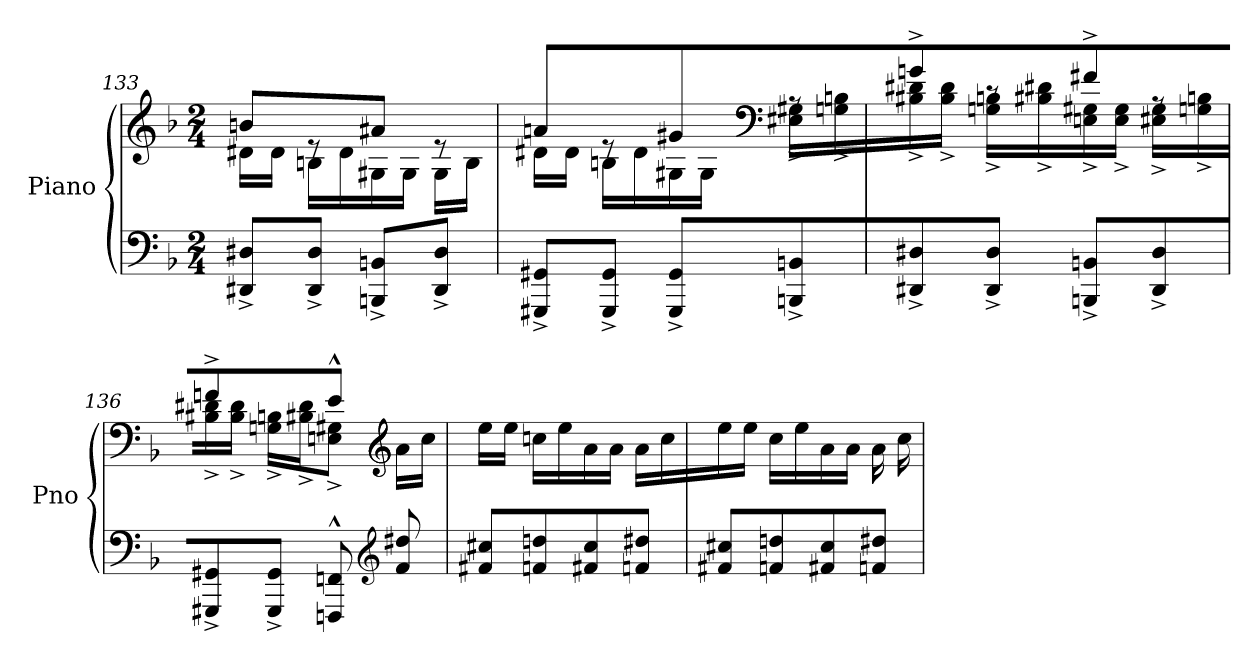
**kern	**kern	**dynam
*part1	*part1	*part1
*staff2	*staff1	*staff1/2
*I"Piano	*	*
*I'Pno	*	*
*clefF4	*clefG2	*
*k[b-]	*k[b-]	*
*M2/4	*M2/4	*
=133	=133	=133
*	*^	*
8DD#X/^ 8D#X/^	16d#X\	8bn/L	.
.	16d#\JJ	.	.
8DD#/^ 8D#/^J	16Bn\LL	8re	.
.	16d#\	.	.
8BBBn/^ 8BBn/^L	16G#X\	8a#X/J	.
.	16G#\JJ	.	.
8DD#/^ 8D#/^J	16G#\LL	8re	.
.	16B\JJ	.	.
!!LO:LB:g=z	!!
=134	=134	=134	=134
8GGG#X/^ 8GG#X/^L	8an/L	16d#X\LL	.
.	.	16d#\JJ	.
8GGG#/^ 8GG#/^J	8re	16Bn\LL	.
.	.	16d#\	.
8GGG#/^ 8GG#/^L	8g#X/	16G#X\	.
.	.	16G#\JJ	.
*	*clefF4	*	*
8BBBn/^ 8BBn/^	8rA	16E#X\^ 16G#X\^LL	.
.	.	16Gn\^ 16Bn\^	.
=135	=135	=135	=135
8DD#X/^ 8D#X/^	8gn^/	16B#X\^ 16d#X\^	.
.	.	16B#\^ 16d#\^JJ	.
8DD#/^ 8D#/^J	8rc	16Gn\^ 16Bn\^LL	.
.	.	16B#X\^ 16d#X\^	.
8BBBn/^ 8BBn/^L	8f#X^/	16En\^ 16G#X\^	.
.	.	16E\^ 16G#\^JJ	.
8DD#/^ 8D#/^	8rA	16E#X\^ 16G#\^LL	.
.	.	16Gn\^ 16Bn\^	.
=136	=136	=136	=136
8GGG#X/^ 8GG#X/^	8fn^/	16B#X\^ 16d#X\^	.
.	.	16B#\^ 16d#\^JJ	.
8GGG#/^ 8GG#/^J	8rA	16Gn\^ 16Bn\^LL	.
.	.	16B#X\^ 16d#\^J	.
!	!	!	!LO:DY:b
8FFFn/^^ 8FFn/^^	8e^^/J	8En\^ 8G#X\^J	other-dynamics
*clefG2	*clefG2	*	*
8f/ 8dd#X/	16a\LL	8ryy	.
.	16cc\JJ	.	.
*	*v	*v	*
!!LO:PB:g=z
=137	=137	=137
8f#X/ 8cc#X/L	16ee\LL	.
.	16ee\JJ	.
8fn/ 8ddn/	16ccn\LL	.
.	16ee\	.
8f#X/ 8cc#/	16a\	.
.	16a\JJ	.
8fn/ 8dd#X/J	16a\LL	.
.	16cc\	.
=138	=138	=138
8f#X/ 8cc#X/L	16ee\	.
.	16ee\JJ	.
8fn/ 8ddn/	16cc\LL	.
.	16ee\	.
8f#X/ 8cc#/	16a\	.
.	16a\JJ	.
8fn/ 8dd#X/J	16a\LL	.
.	16cc\	.
=	=	=
*-	*-	*-
